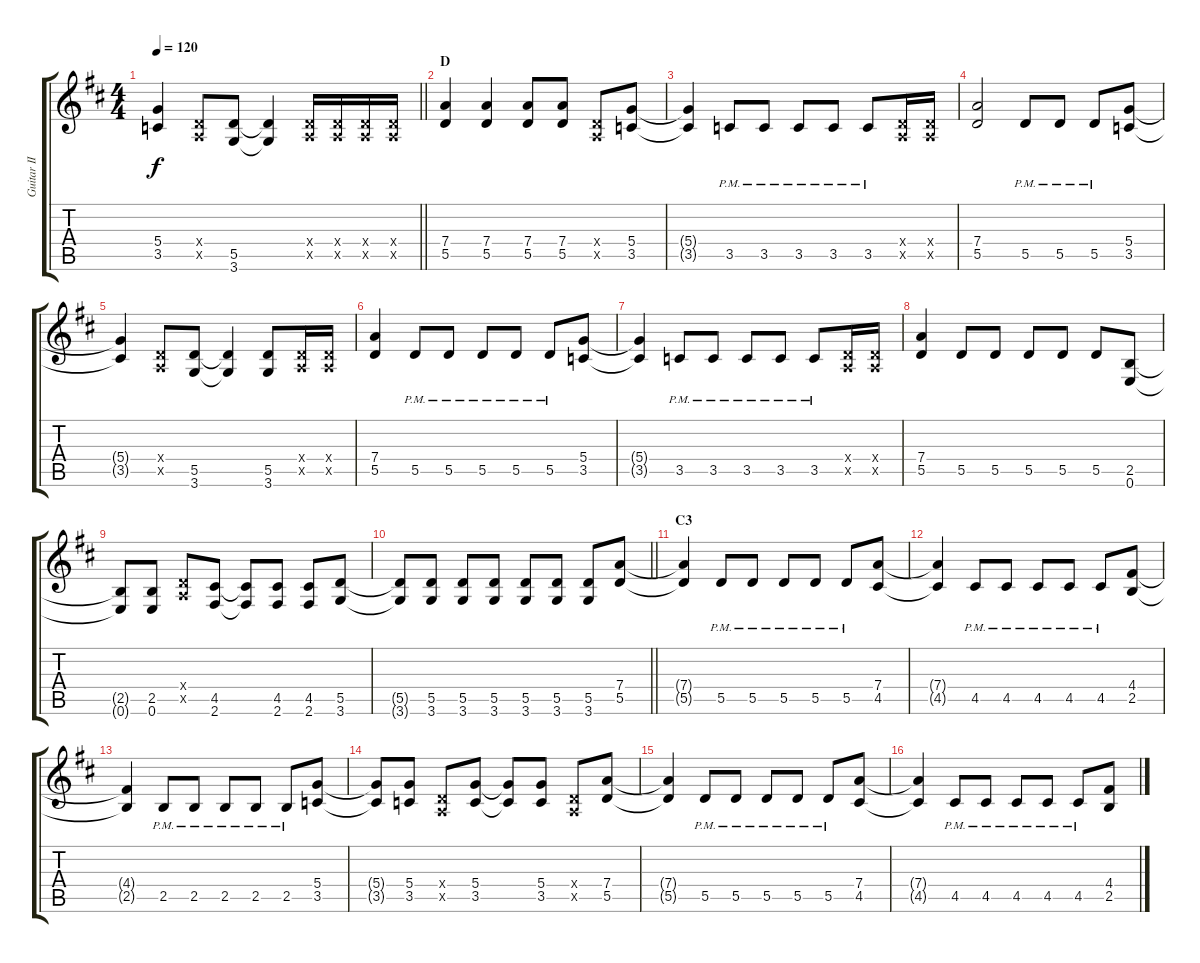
\track ("Guitar II (Hirasawa Yui)" "Guitar II ") {instrument overdrivenguitar}
\staff {score tabs}
\tuning (E4 B3 G3 D3 A2 E2) {hide}
\ts (4 4)
\tempo 120
\clef g2
\barLineRight lightlight
\ks d
(5.4{t} 3.5{t}).4{dy f} (0.4{x} 0.5{x}).8 (5.5 3.6).8 (5.5{t} 3.6{t}).4 (0.4{x} 0.5{x}).16 (0.4{x} 0.5{x}).16 (0.4{x} 0.5{x}).16 (0.4{x} 0.5{x}).16 |
\section ("" "D")
(7.4 5.5).4 (7.4 5.5).4 (7.4 5.5).8 (7.4 5.5).8 (0.4{x} 0.5{x}).8 (5.4 3.5).8 |
(5.4{t} 3.5{t}).4 3.5{pm}.8 3.5{pm}.8 3.5{pm}.8 3.5{pm}.8 3.5{pm}.8 (0.4{x} 0.5{x}).16 (0.4{x} 0.5{x}).16 |
(7.4 5.5).2 5.5{pm}.8 5.5{pm}.8 5.5{pm}.8 (5.4 3.5).8 |
(5.4{t} 3.5{t}).4 (0.4{x} 0.5{x}).8 (5.5 3.6).8 (5.5{t} 3.6{t}).4 (5.5 3.6).8 (0.4{x} 0.5{x}).16 (0.4{x} 0.5{x}).16 |
(7.4 5.5).4 5.5{pm}.8 5.5{pm}.8 5.5{pm}.8 5.5{pm}.8 5.5{pm}.8 (5.4 3.5).8 |
(5.4{t} 3.5{t}).4 3.5{pm}.8 3.5{pm}.8 3.5{pm}.8 3.5{pm}.8 3.5{pm}.8 (0.4{x} 0.5{x}).16 (0.4{x} 0.5{x}).16 |
(7.4 5.5).4 5.5.8 5.5.8 5.5.8 5.5.8 5.5.8 (2.5 0.6).8 |
(2.5{t} 0.6{t}).8 (2.5 0.6).8 (0.4{x} 0.5{x}).8 (4.5 2.6).8 (4.5{t} 2.6{t}).8 (4.5 2.6).8 (4.5 2.6).8 (5.5 3.6).8 |
\barLineRight lightlight
(5.5{t} 3.6{t}).8 (5.5 3.6).8 (5.5 3.6).8 (5.5 3.6).8 (5.5 3.6).8 (5.5 3.6).8 (5.5 3.6).8 (7.4 5.5).8 |
\section ("" "C3")
(7.4{t} 5.5{t}).4 5.5{pm}.8 5.5{pm}.8 5.5{pm}.8 5.5{pm}.8 5.5{pm}.8 (7.4 4.5).8 |
(7.4{t} 4.5{t}).4 4.5{pm}.8 4.5{pm}.8 4.5{pm}.8 4.5{pm}.8 4.5{pm}.8 (4.4 2.5).8 |
(4.4{t} 2.5{t}).4 2.5{pm}.8 2.5{pm}.8 2.5{pm}.8 2.5{pm}.8 2.5{pm}.8 (5.4 3.5).8 |
(5.4{t} 3.5{t}).8 (5.4 3.5).8 (0.4{x} 0.5{x}).8 (5.4 3.5).8 (5.4{t} 3.5{t}).8 (5.4 3.5).8 (0.4{x} 0.5{x}).8 (7.4 5.5).8 |
(7.4{t} 5.5{t}).4 5.5{pm}.8 5.5{pm}.8 5.5{pm}.8 5.5{pm}.8 5.5{pm}.8 (7.4 4.5).8 |
(7.4{t} 4.5{t}).4 4.5{pm}.8 4.5{pm}.8 4.5{pm}.8 4.5{pm}.8 4.5{pm}.8 (4.4 2.5).8
